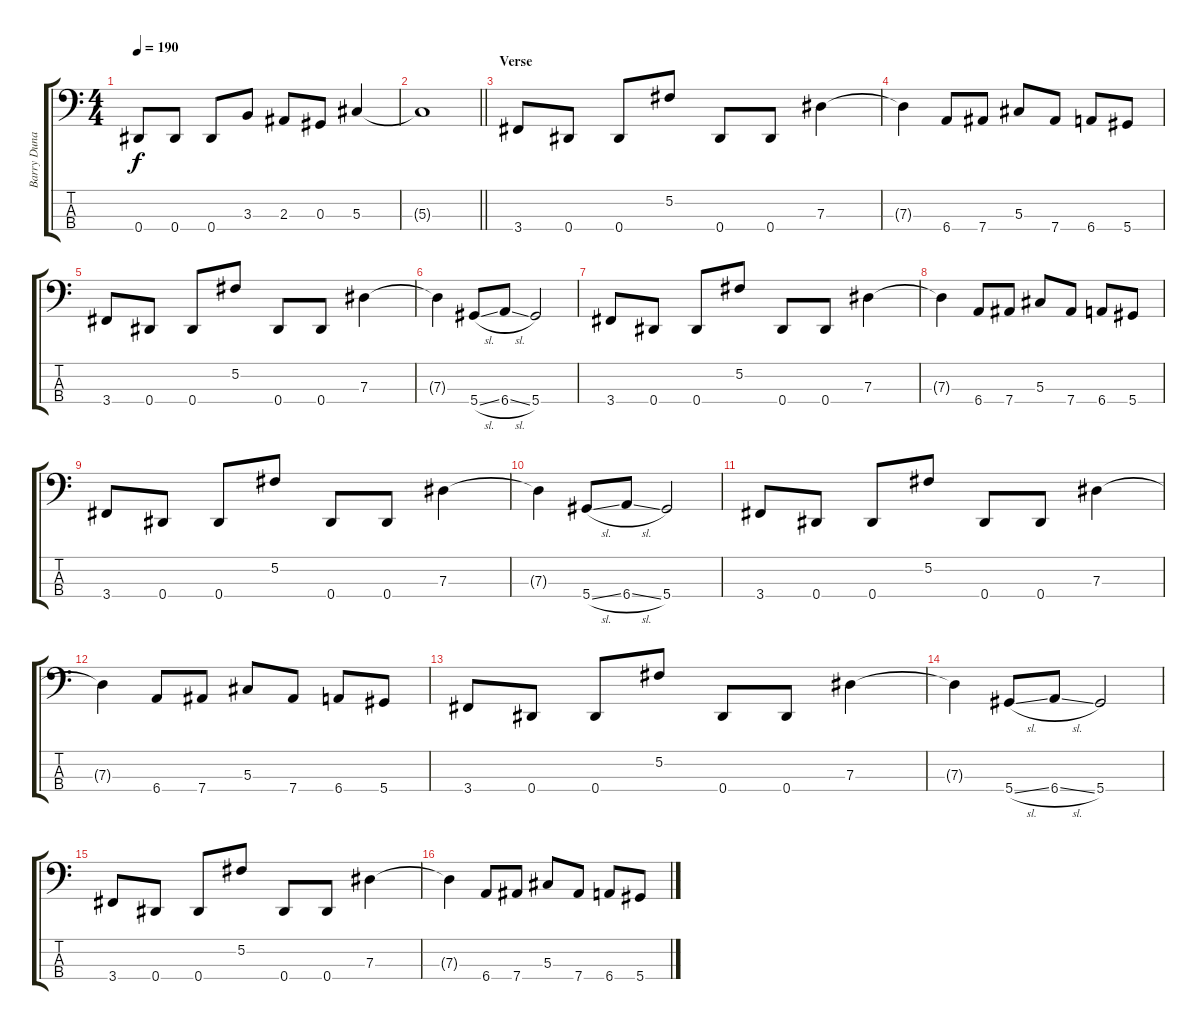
\track ("Barry Dunaway" "Barry Duna") {instrument electricbassfinger}
\staff {score tabs}
\tuning (Gb2 Db2 Ab1 Eb1) {hide}
\ts (4 4)
\tempo 190
\clef f4
\ks c
0.4.8{dy f} 0.4.8 0.4.8 3.3.8 2.3.8 0.3.8 5.3.4 |
\barLineRight lightlight
5.3{t}.1 |
\section ("" "Verse")
3.4.8 0.4.8 0.4.8 5.2.8 0.4.8 0.4.8 7.3.4 |
7.3{t}.4 6.4.8 7.4.8 5.3.8 7.4.8 6.4.8 5.4.8 |
3.4.8 0.4.8 0.4.8 5.2.8 0.4.8 0.4.8 7.3.4 |
7.3{t}.4 5.4{sl}.8 6.4{sl}.8 5.4.2 |
3.4.8 0.4.8 0.4.8 5.2.8 0.4.8 0.4.8 7.3.4 |
7.3{t}.4 6.4.8 7.4.8 5.3.8 7.4.8 6.4.8 5.4.8 |
3.4.8 0.4.8 0.4.8 5.2.8 0.4.8 0.4.8 7.3.4 |
7.3{t}.4 5.4{sl}.8 6.4{sl}.8 5.4.2 |
3.4.8 0.4.8 0.4.8 5.2.8 0.4.8 0.4.8 7.3.4 |
7.3{t}.4 6.4.8 7.4.8 5.3.8 7.4.8 6.4.8 5.4.8 |
3.4.8 0.4.8 0.4.8 5.2.8 0.4.8 0.4.8 7.3.4 |
7.3{t}.4 5.4{sl}.8 6.4{sl}.8 5.4.2 |
3.4.8 0.4.8 0.4.8 5.2.8 0.4.8 0.4.8 7.3.4 |
7.3{t}.4 6.4.8 7.4.8 5.3.8 7.4.8 6.4.8 5.4.8
